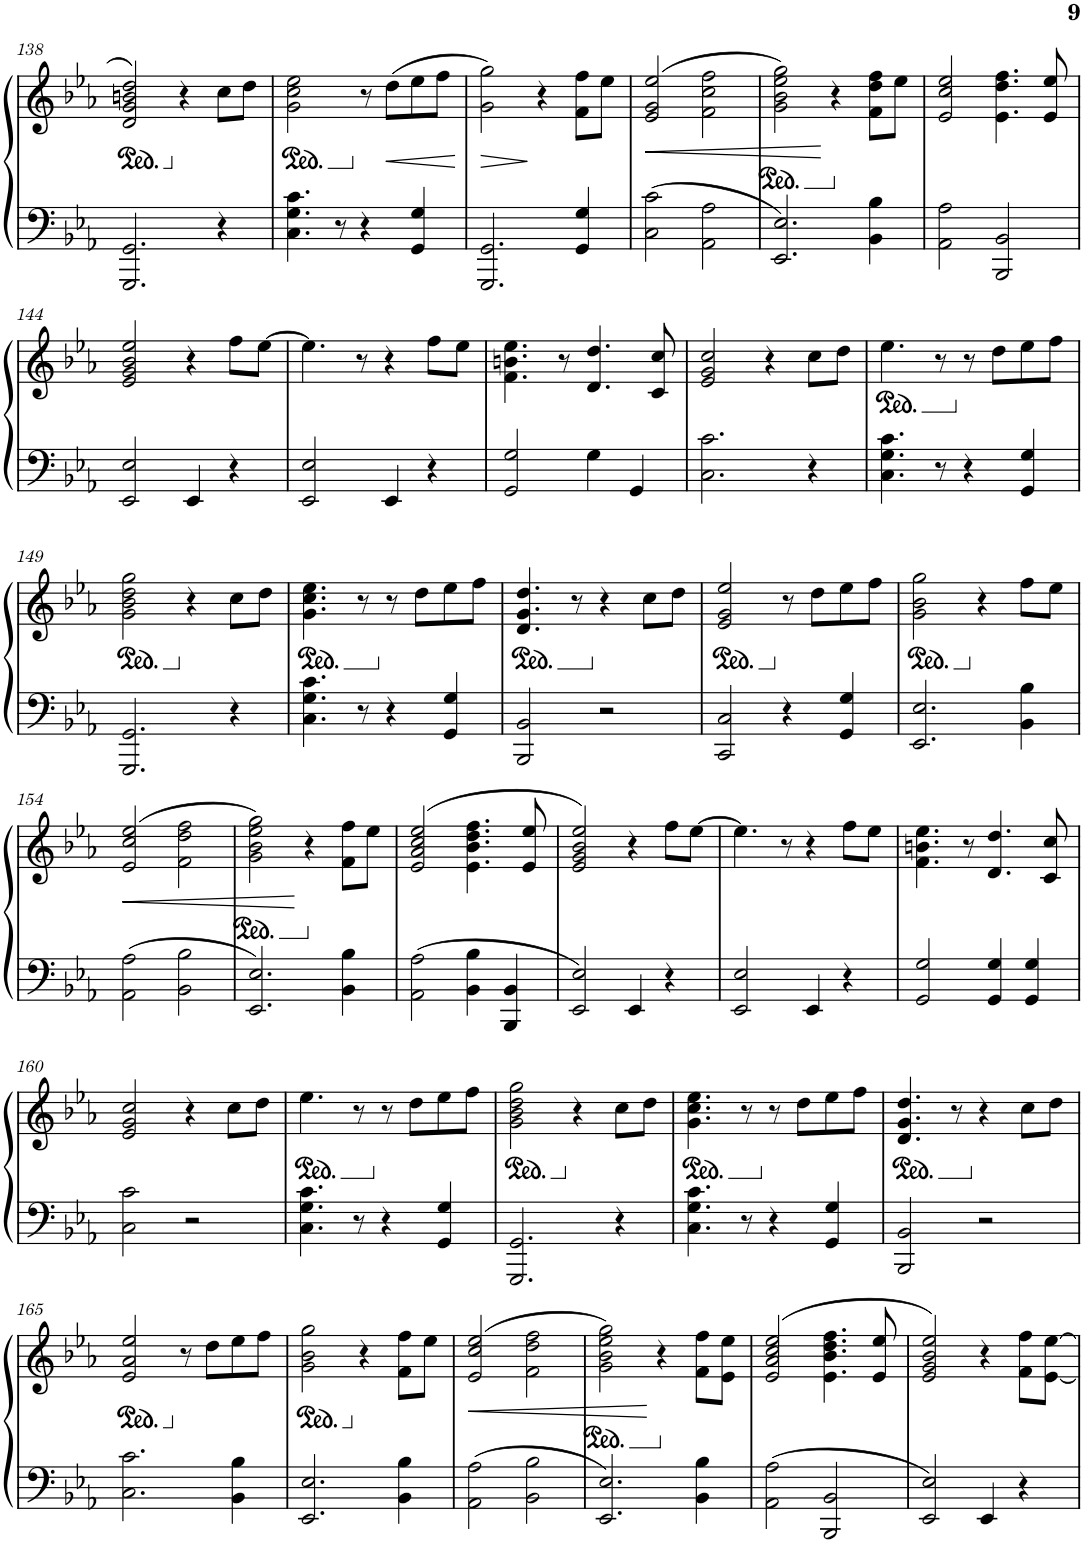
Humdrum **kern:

**kern	**kern	**dynam
*part1	*part1	*part1
*staff2	*staff1	*staff1/2
*I"Piano	*	*
*I'Pno.	*	*
!!LO:PB:g=z
*clefF4	*clefG2	*
*k[b-e-a-]	*k[b-e-a-]	*
*M4/4	*M4/4	*
*	*ped	*
=138	=138	=138
2.GGG/ 2.GG/	2d/ 2g/ 2bn/ 2dd/	.
*	*Xped	*
.	4r	.
4r	8cc\L	.
.	8dd\J	.
=139	=139	=139
*	*ped	*
4.C\ 4.G\ 4.c\	2g\ 2cc\ 2ee-\	.
8r	.	.
*	*Xped	*
4r	8r	.
!	!	!LO:HP:b
.	(8dd\L	<
4GG/ 4G/	8ee-\	.
.	8ff\J	.
.	.	[
=140	=140	=140
!	!	!LO:HP:b
2.GGG/ 2.GG/	2g\ 2gg\)	>
.	4r	]
4GG/ 4G/	8f\ 8ff\L	.
.	8ee-\J	.
=141	=141	=141
!	!	!LO:HP:b
2C\ 2c\	(2e-/ 2g/ 2ee-/	<
2AA-\ 2A-\	2f\ 2cc\ 2ff\	.
=142	=142	=142
*	*ped	*
2.EE-/ 2.E-/	2g\ 2b-\ 2ee-\ 2gg\)	.
*	*Xped	*
.	4r	[
4BB-\ 4B-\	8f\ 8dd\ 8ff\L	.
.	8ee-\J	.
=143	=143	=143
2AA-\ 2A-\	2e-/ 2cc/ 2ee-/	.
2BBB-/ 2BB-/	4.e-\ 4.dd\ 4.ff\	.
.	8e-/ 8ee-/	.
!!LO:LB:g=z
=144	=144	=144
2EE-/ 2E-/	2e-/ 2g/ 2b-/ 2ee-/	.
4EE-/	4r	.
4r	8ff\L	.
.	[8ee-\J	.
=145	=145	=145
2EE-/ 2E-/	4.ee-\]	.
.	8r	.
4EE-/	4r	.
4r	8ff\L	.
.	8ee-\J	.
=146	=146	=146
2GG/ 2G/	4.f\ 4.bn\ 4.ee-\	.
.	8r	.
4G\	4.d/ 4.dd/	.
4GG/	.	.
.	8c/ 8cc/	.
=147	=147	=147
2.C\ 2.c\	2e-/ 2g/ 2cc/	.
.	4r	.
4r	8cc\L	.
.	8dd\J	.
=148	=148	=148
*	*ped	*
4.C\ 4.G\ 4.c\	4.ee-\	.
8r	8r	.
*	*Xped	*
4r	8r	.
.	8dd\L	.
4GG/ 4G/	8ee-\	.
.	8ff\J	.
!!LO:LB:g=z
=149	=149	=149
*	*ped	*
2.GGG/ 2.GG/	2g\ 2b-\ 2dd\ 2gg\	.
*	*Xped	*
.	4r	.
4r	8cc\L	.
.	8dd\J	.
=150	=150	=150
*	*ped	*
4.C\ 4.G\ 4.c\	4.g\ 4.cc\ 4.ee-\	.
8r	8r	.
*	*Xped	*
4r	8r	.
.	8dd\L	.
4GG/ 4G/	8ee-\	.
.	8ff\J	.
=151	=151	=151
*	*ped	*
2BBB-/ 2BB-/	4.d/ 4.g/ 4.dd/	.
.	8r	.
*	*Xped	*
2r	4r	.
.	8cc\L	.
.	8dd\J	.
=152	=152	=152
*	*ped	*
2CC/ 2C/	2e-/ 2g/ 2ee-/	.
*	*Xped	*
4r	8r	.
.	8dd\L	.
4GG/ 4G/	8ee-\	.
.	8ff\J	.
=153	=153	=153
*	*ped	*
2.EE-/ 2.E-/	2g\ 2b-\ 2gg\	.
*	*Xped	*
.	4r	.
4BB-\ 4B-\	8ff\L	.
.	8ee-\J	.
!!LO:LB:g=z
=154	=154	=154
!	!	!LO:HP:b
2AA-\ 2A-\	(2e-/ 2cc/ 2ee-/	<
2BB-\ 2B-\	2f\ 2dd\ 2ff\	.
=155	=155	=155
*	*ped	*
2.EE-/ 2.E-/	2g\ 2b-\ 2ee-\ 2gg\)	.
*	*Xped	*
.	4r	[
4BB-\ 4B-\	8f\ 8ff\L	.
.	8ee-\J	.
=156	=156	=156
2AA-\ 2A-\	(2e-/ 2a-/ 2cc/ 2ee-/	.
4BB-\ 4B-\	4.e-\ 4.b-\ 4.dd\ 4.ff\	.
4BBB-/ 4BB-/	.	.
.	8e-/ 8ee-/	.
=157	=157	=157
2EE-/ 2E-/	2e-/ 2g/ 2b-/ 2ee-/)	.
4EE-/	4r	.
4r	8ff\L	.
.	[8ee-\J	.
=158	=158	=158
2EE-/ 2E-/	4.ee-\]	.
.	8r	.
4EE-/	4r	.
4r	8ff\L	.
.	8ee-\J	.
=159	=159	=159
2GG/ 2G/	4.f\ 4.bn\ 4.ee-\	.
.	8r	.
4GG/ 4G/	4.d/ 4.dd/	.
4GG/ 4G/	.	.
.	8c/ 8cc/	.
!!LO:LB:g=z
=160	=160	=160
2C\ 2c\	2e-/ 2g/ 2cc/	.
2r	4r	.
.	8cc\L	.
.	8dd\J	.
=161	=161	=161
*	*ped	*
4.C\ 4.G\ 4.c\	4.ee-\	.
8r	8r	.
*	*Xped	*
4r	8r	.
.	8dd\L	.
4GG/ 4G/	8ee-\	.
.	8ff\J	.
=162	=162	=162
*	*ped	*
2.GGG/ 2.GG/	2g\ 2b-\ 2dd\ 2gg\	.
*	*Xped	*
.	4r	.
4r	8cc\L	.
.	8dd\J	.
=163	=163	=163
*	*ped	*
4.C\ 4.G\ 4.c\	4.g\ 4.cc\ 4.ee-\	.
8r	8r	.
*	*Xped	*
4r	8r	.
.	8dd\L	.
4GG/ 4G/	8ee-\	.
.	8ff\J	.
=164	=164	=164
*	*ped	*
2BBB-/ 2BB-/	4.d/ 4.g/ 4.dd/	.
.	8r	.
*	*Xped	*
2r	4r	.
.	8cc\L	.
.	8dd\J	.
!!LO:LB:g=z
=165	=165	=165
*	*ped	*
2.C\ 2.c\	2e-/ 2a-/ 2ee-/	.
*	*Xped	*
.	8r	.
.	8dd\L	.
4BB-\ 4B-\	8ee-\	.
.	8ff\J	.
=166	=166	=166
*	*ped	*
2.EE-/ 2.E-/	2g\ 2b-\ 2gg\	.
*	*Xped	*
.	4r	.
4BB-\ 4B-\	8f\ 8ff\L	.
.	8ee-\J	.
=167	=167	=167
!	!	!LO:HP:b
2AA-\ 2A-\	(2e-/ 2cc/ 2ee-/	<
2BB-\ 2B-\	2f\ 2dd\ 2ff\	.
=168	=168	=168
*	*ped	*
2.EE-/ 2.E-/	2g\ 2b-\ 2ee-\ 2gg\)	.
*	*Xped	*
.	4r	[
4BB-\ 4B-\	8f\ 8ff\L	.
.	8e-\ 8ee-\J	.
=169	=169	=169
2AA-\ 2A-\	(2e-/ 2a-/ 2cc/ 2ee-/	.
2BBB-/ 2BB-/	4.e-\ 4.b-\ 4.dd\ 4.ff\	.
.	8e-/ 8ee-/	.
=170	=170	=170
2EE-/ 2E-/	2e-/ 2g/ 2b-/ 2ee-/)	.
4EE-/	4r	.
4r	8f\ 8ff\L	.
.	[8e-\ [8ee-\J	.
=	=	=
*-	*-	*-
